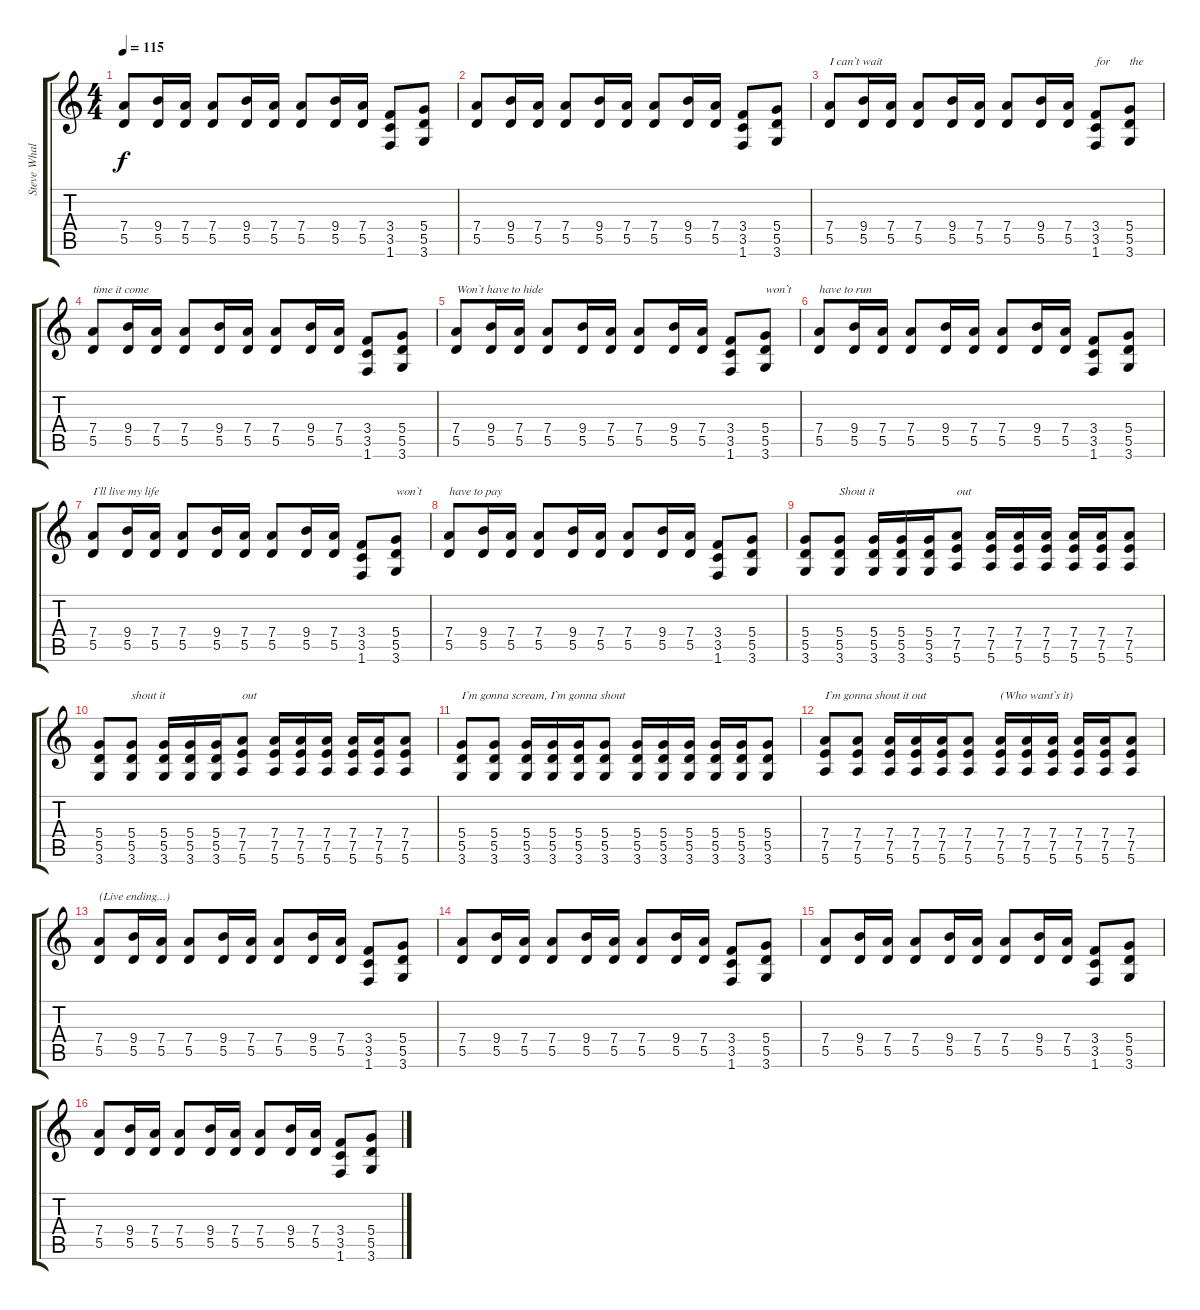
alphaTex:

\track ("Steve Whale - Guitar" "Steve Whal") {instrument distortionguitar}
\staff {score tabs}
\tuning (E4 B3 G3 D3 A2 E2) {hide}
\ts (4 4)
\tempo 115
\clef g2
\ks c
(7.4 5.5).8{dy f} (9.4 5.5).16 (7.4 5.5).16 (7.4 5.5).8 (9.4 5.5).16 (7.4 5.5).16 (7.4 5.5).8 (9.4 5.5).16 (7.4 5.5).16 (3.4 3.5 1.6).8 (5.4 5.5 3.6).8 |
(7.4 5.5).8 (9.4 5.5).16 (7.4 5.5).16 (7.4 5.5).8 (9.4 5.5).16 (7.4 5.5).16 (7.4 5.5).8 (9.4 5.5).16 (7.4 5.5).16 (3.4 3.5 1.6).8 (5.4 5.5 3.6).8 |
(7.4 5.5).8{txt "I can`t wait"} (9.4 5.5).16 (7.4 5.5).16 (7.4 5.5).8 (9.4 5.5).16 (7.4 5.5).16 (7.4 5.5).8 (9.4 5.5).16 (7.4 5.5).16 (3.4 3.5 1.6).8{txt "for"} (5.4 5.5 3.6).8{txt "the"} |
(7.4 5.5).8{txt "time it come"} (9.4 5.5).16 (7.4 5.5).16 (7.4 5.5).8 (9.4 5.5).16 (7.4 5.5).16 (7.4 5.5).8 (9.4 5.5).16 (7.4 5.5).16 (3.4 3.5 1.6).8 (5.4 5.5 3.6).8 |
(7.4 5.5).8{txt "Won`t have to hide"} (9.4 5.5).16 (7.4 5.5).16 (7.4 5.5).8 (9.4 5.5).16 (7.4 5.5).16 (7.4 5.5).8 (9.4 5.5).16 (7.4 5.5).16 (3.4 3.5 1.6).8 (5.4 5.5 3.6).8{txt "won`t"} |
(7.4 5.5).8{txt "have to run"} (9.4 5.5).16 (7.4 5.5).16 (7.4 5.5).8 (9.4 5.5).16 (7.4 5.5).16 (7.4 5.5).8 (9.4 5.5).16 (7.4 5.5).16 (3.4 3.5 1.6).8 (5.4 5.5 3.6).8 |
(7.4 5.5).8{txt "I`ll live my life"} (9.4 5.5).16 (7.4 5.5).16 (7.4 5.5).8 (9.4 5.5).16 (7.4 5.5).16 (7.4 5.5).8 (9.4 5.5).16 (7.4 5.5).16 (3.4 3.5 1.6).8 (5.4 5.5 3.6).8{txt "won`t"} |
(7.4 5.5).8{txt "have to pay"} (9.4 5.5).16 (7.4 5.5).16 (7.4 5.5).8 (9.4 5.5).16 (7.4 5.5).16 (7.4 5.5).8 (9.4 5.5).16 (7.4 5.5).16 (3.4 3.5 1.6).8 (5.4 5.5 3.6).8 |
(5.4 5.5 3.6).8 (5.4 5.5 3.6).8{txt "Shout it"} (5.4 5.5 3.6).16 (5.4 5.5 3.6).16 (5.4 5.5 3.6).16 (7.4 7.5 5.6).8{txt "out"} (7.4 7.5 5.6).16 (7.4 7.5 5.6).16 (7.4 7.5 5.6).16 (7.4 7.5 5.6).16 (7.4 7.5 5.6).16 (7.4 7.5 5.6).8 |
(5.4 5.5 3.6).8 (5.4 5.5 3.6).8{txt "shout it"} (5.4 5.5 3.6).16 (5.4 5.5 3.6).16 (5.4 5.5 3.6).16 (7.4 7.5 5.6).8{txt "out"} (7.4 7.5 5.6).16 (7.4 7.5 5.6).16 (7.4 7.5 5.6).16 (7.4 7.5 5.6).16 (7.4 7.5 5.6).16 (7.4 7.5 5.6).8 |
(5.4 5.5 3.6).8{txt "I`m gonna scream, I`m gonna shout"} (5.4 5.5 3.6).8 (5.4 5.5 3.6).16 (5.4 5.5 3.6).16 (5.4 5.5 3.6).16 (5.4 5.5 3.6).8 (5.4 5.5 3.6).16 (5.4 5.5 3.6).16 (5.4 5.5 3.6).16 (5.4 5.5 3.6).16 (5.4 5.5 3.6).16 (5.4 5.5 3.6).8 |
(7.4 7.5 5.6).8{txt "I`m gonna shout it out"} (7.4 7.5 5.6).8 (7.4 7.5 5.6).16 (7.4 7.5 5.6).16 (7.4 7.5 5.6).16 (7.4 7.5 5.6).8 (7.4 7.5 5.6).16{txt "(Who want`s it)"} (7.4 7.5 5.6).16 (7.4 7.5 5.6).16 (7.4 7.5 5.6).16 (7.4 7.5 5.6).16 (7.4 7.5 5.6).8 |
(7.4 5.5).8{txt "(Live ending...)"} (9.4 5.5).16 (7.4 5.5).16 (7.4 5.5).8 (9.4 5.5).16 (7.4 5.5).16 (7.4 5.5).8 (9.4 5.5).16 (7.4 5.5).16 (3.4 3.5 1.6).8 (5.4 5.5 3.6).8 |
(7.4 5.5).8 (9.4 5.5).16 (7.4 5.5).16 (7.4 5.5).8 (9.4 5.5).16 (7.4 5.5).16 (7.4 5.5).8 (9.4 5.5).16 (7.4 5.5).16 (3.4 3.5 1.6).8 (5.4 5.5 3.6).8 |
(7.4 5.5).8 (9.4 5.5).16 (7.4 5.5).16 (7.4 5.5).8 (9.4 5.5).16 (7.4 5.5).16 (7.4 5.5).8 (9.4 5.5).16 (7.4 5.5).16 (3.4 3.5 1.6).8 (5.4 5.5 3.6).8 |
(7.4 5.5).8 (9.4 5.5).16 (7.4 5.5).16 (7.4 5.5).8 (9.4 5.5).16 (7.4 5.5).16 (7.4 5.5).8 (9.4 5.5).16 (7.4 5.5).16 (3.4 3.5 1.6).8 (5.4 5.5 3.6).8
